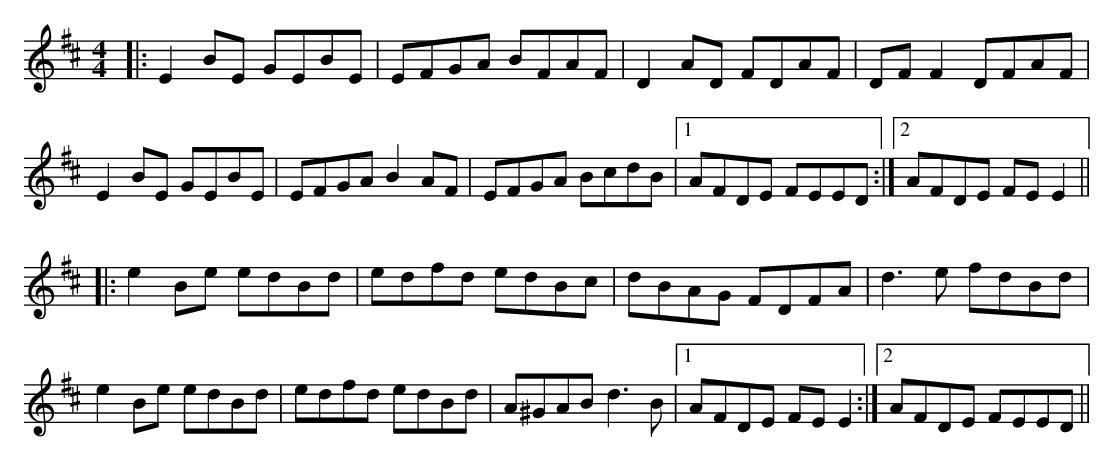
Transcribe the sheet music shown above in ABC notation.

X:1
M:4/4
K:Edor
|:E2BE GEBE|EFGA BFAF|D2AD FDAF|DF F2 DFAF|
E2BE GEBE|EFGA B2 AF|EFGA BcdB|1 AFDE FEED:|2 AFDE FE E2||
|:e2Be edBd|edfd edBc|dBAG FDFA|d3e fdBd|
e2Be edBd|edfd edBd|A^GAB d3B|1 AFDE FE E2:|2 AFDE FEED||
